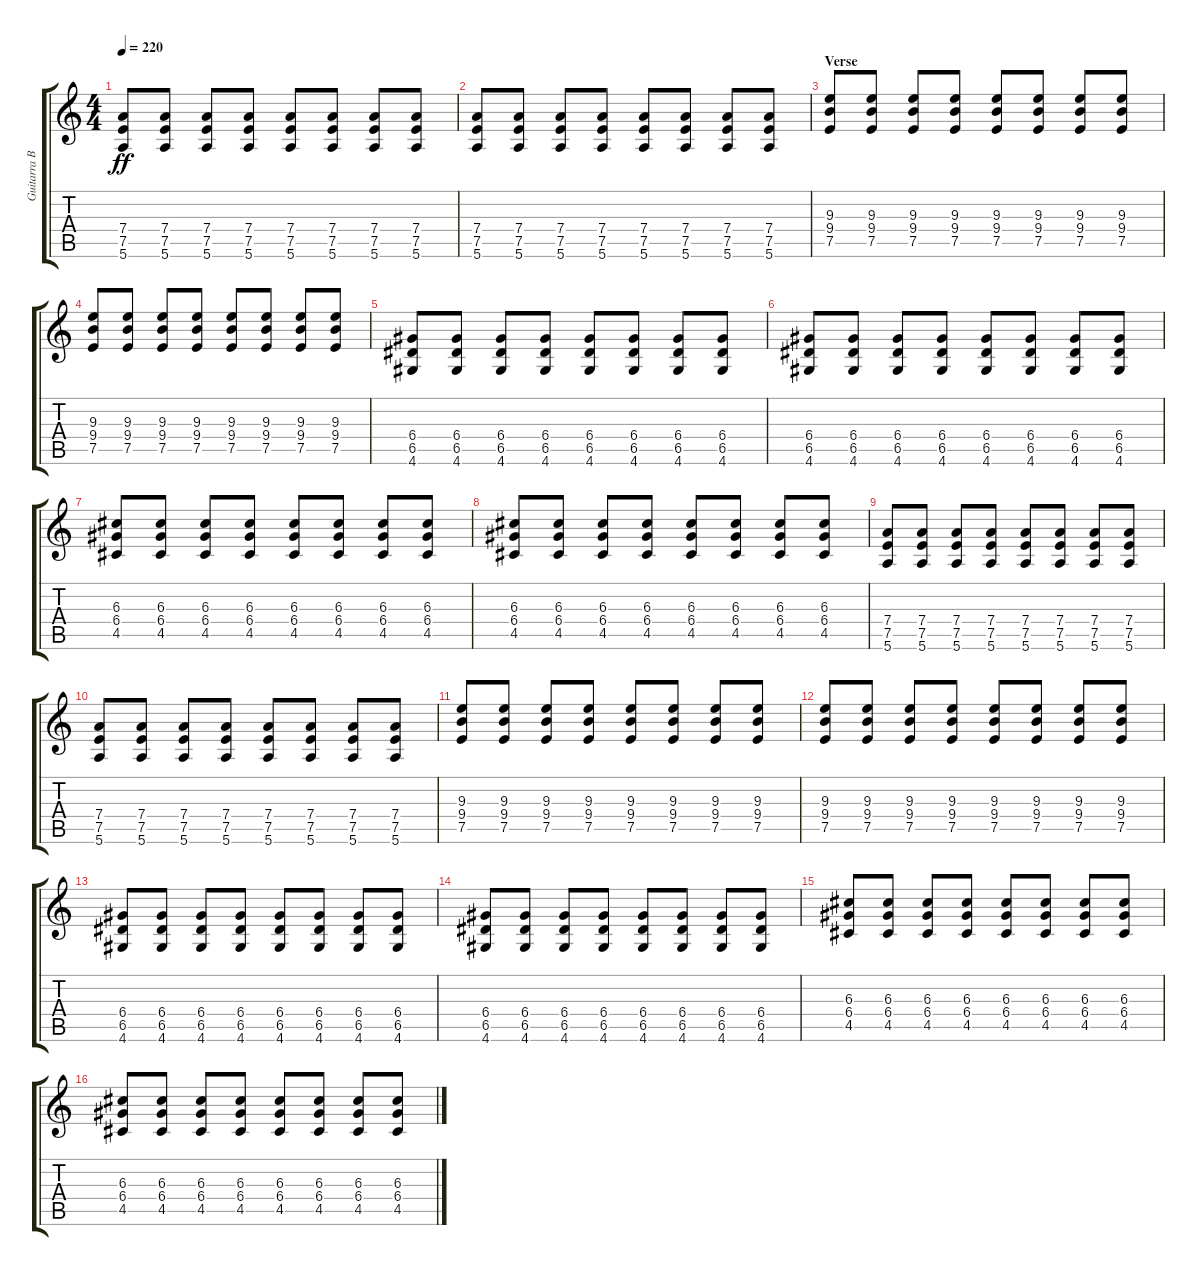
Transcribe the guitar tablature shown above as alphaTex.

\track ("Guitarra Base" "Guitarra B") {instrument distortionguitar}
\staff {score tabs}
\tuning (E4 B3 G3 D3 A2 E2) {hide}
\ts (4 4)
\tempo 220
\clef g2
\ks c
(7.4 7.5 5.6).8{dy ff} (7.4 7.5 5.6).8 (7.4 7.5 5.6).8 (7.4 7.5 5.6).8 (7.4 7.5 5.6).8 (7.4 7.5 5.6).8 (7.4 7.5 5.6).8 (7.4 7.5 5.6).8 |
(7.4 7.5 5.6).8 (7.4 7.5 5.6).8 (7.4 7.5 5.6).8 (7.4 7.5 5.6).8 (7.4 7.5 5.6).8 (7.4 7.5 5.6).8 (7.4 7.5 5.6).8 (7.4 7.5 5.6).8 |
\section ("" "Verse")
(9.3 9.4 7.5).8{volume 7} (9.3 9.4 7.5).8 (9.3 9.4 7.5).8 (9.3 9.4 7.5).8 (9.3 9.4 7.5).8 (9.3 9.4 7.5).8 (9.3 9.4 7.5).8 (9.3 9.4 7.5).8 |
(9.3 9.4 7.5).8 (9.3 9.4 7.5).8 (9.3 9.4 7.5).8 (9.3 9.4 7.5).8 (9.3 9.4 7.5).8 (9.3 9.4 7.5).8 (9.3 9.4 7.5).8 (9.3 9.4 7.5).8 |
(6.4 6.5 4.6).8 (6.4 6.5 4.6).8 (6.4 6.5 4.6).8 (6.4 6.5 4.6).8 (6.4 6.5 4.6).8 (6.4 6.5 4.6).8 (6.4 6.5 4.6).8 (6.4 6.5 4.6).8 |
(6.4 6.5 4.6).8 (6.4 6.5 4.6).8 (6.4 6.5 4.6).8 (6.4 6.5 4.6).8 (6.4 6.5 4.6).8 (6.4 6.5 4.6).8 (6.4 6.5 4.6).8 (6.4 6.5 4.6).8 |
(6.3 6.4 4.5).8 (6.3 6.4 4.5).8 (6.3 6.4 4.5).8 (6.3 6.4 4.5).8 (6.3 6.4 4.5).8 (6.3 6.4 4.5).8 (6.3 6.4 4.5).8 (6.3 6.4 4.5).8 |
(6.3 6.4 4.5).8 (6.3 6.4 4.5).8 (6.3 6.4 4.5).8 (6.3 6.4 4.5).8 (6.3 6.4 4.5).8 (6.3 6.4 4.5).8 (6.3 6.4 4.5).8 (6.3 6.4 4.5).8 |
(7.4 7.5 5.6).8 (7.4 7.5 5.6).8 (7.4 7.5 5.6).8 (7.4 7.5 5.6).8 (7.4 7.5 5.6).8 (7.4 7.5 5.6).8 (7.4 7.5 5.6).8 (7.4 7.5 5.6).8 |
(7.4 7.5 5.6).8 (7.4 7.5 5.6).8 (7.4 7.5 5.6).8 (7.4 7.5 5.6).8 (7.4 7.5 5.6).8 (7.4 7.5 5.6).8 (7.4 7.5 5.6).8 (7.4 7.5 5.6).8 |
(9.3 9.4 7.5).8 (9.3 9.4 7.5).8 (9.3 9.4 7.5).8 (9.3 9.4 7.5).8 (9.3 9.4 7.5).8 (9.3 9.4 7.5).8 (9.3 9.4 7.5).8 (9.3 9.4 7.5).8 |
(9.3 9.4 7.5).8 (9.3 9.4 7.5).8 (9.3 9.4 7.5).8 (9.3 9.4 7.5).8 (9.3 9.4 7.5).8 (9.3 9.4 7.5).8 (9.3 9.4 7.5).8 (9.3 9.4 7.5).8 |
(6.4 6.5 4.6).8 (6.4 6.5 4.6).8 (6.4 6.5 4.6).8 (6.4 6.5 4.6).8 (6.4 6.5 4.6).8 (6.4 6.5 4.6).8 (6.4 6.5 4.6).8 (6.4 6.5 4.6).8 |
(6.4 6.5 4.6).8 (6.4 6.5 4.6).8 (6.4 6.5 4.6).8 (6.4 6.5 4.6).8 (6.4 6.5 4.6).8 (6.4 6.5 4.6).8 (6.4 6.5 4.6).8 (6.4 6.5 4.6).8 |
(6.3 6.4 4.5).8 (6.3 6.4 4.5).8 (6.3 6.4 4.5).8 (6.3 6.4 4.5).8 (6.3 6.4 4.5).8 (6.3 6.4 4.5).8 (6.3 6.4 4.5).8 (6.3 6.4 4.5).8 |
(6.3 6.4 4.5).8 (6.3 6.4 4.5).8 (6.3 6.4 4.5).8 (6.3 6.4 4.5).8 (6.3 6.4 4.5).8 (6.3 6.4 4.5).8 (6.3 6.4 4.5).8 (6.3 6.4 4.5).8
